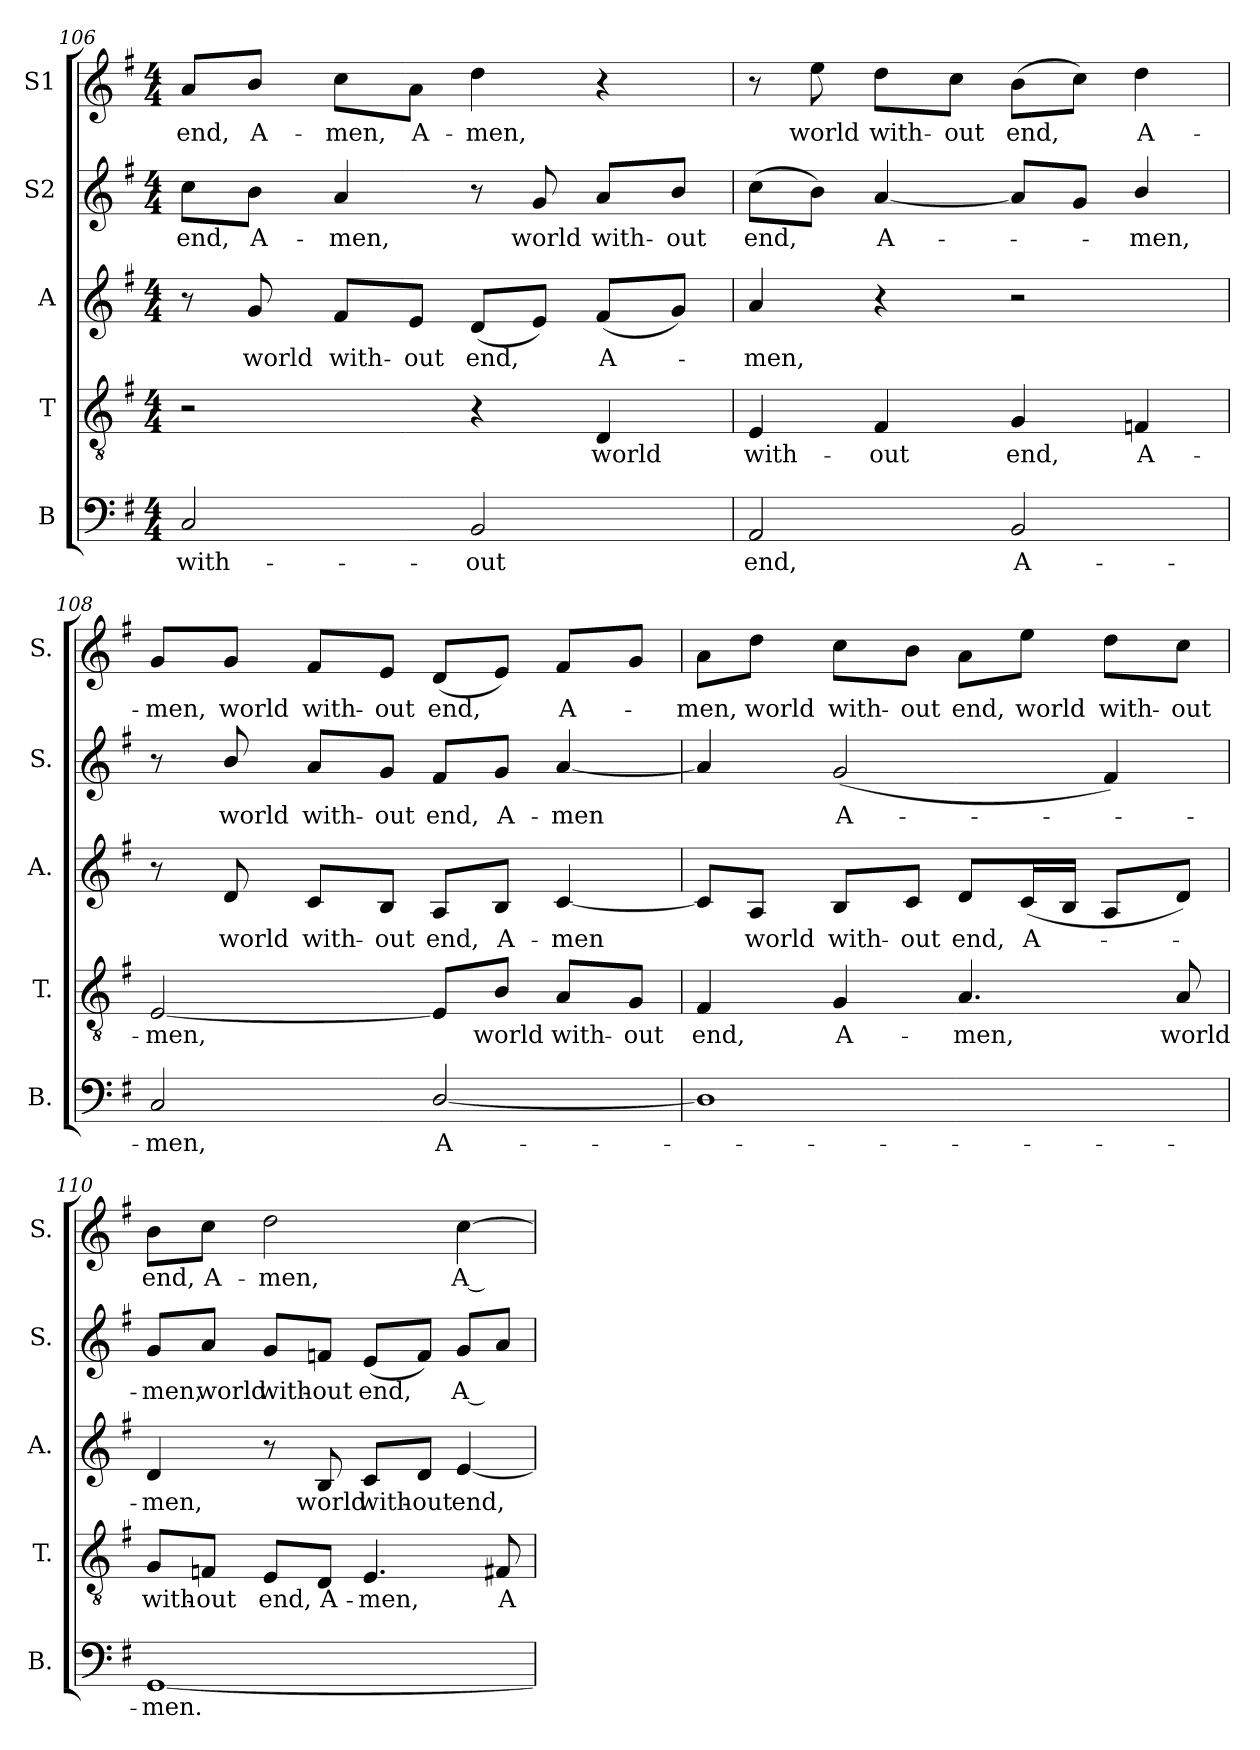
**kern	**text	**kern	**text	**kern	**text	**kern	**text	**kern	**text
*part5	*part5	*part4	*part4	*part3	*part3	*part2	*part2	*part1	*part1
*staff5	*staff5	*staff4	*staff4	*staff3	*staff3	*staff2	*staff2	*staff1	*staff1
*I"B	*	*I"T	*	*I"A	*	*I"S2	*	*I"S1	*
*I'B.	*	*I'T.	*	*I'A.	*	*I'S.	*	*I'S.	*
!!LO:PB:g=z
*clefF4	*	*clefGv2	*	*clefG2	*	*clefG2	*	*clefG2	*
*	*	*ITrd7c12	*	*	*	*	*	*	*
*k[f#]	*	*k[f#]	*	*k[f#]	*	*k[f#]	*	*k[f#]	*
*G:	*	*G:	*	*G:	*	*G:	*	*G:	*
*M4/4	*	*M4/4	*	*M4/4	*	*M4/4	*	*M4/4	*
=106	=106	=106	=106	=106	=106	=106	=106	=106	=106
!	!LO:LY:b:color=#000000	!	!	!	!	!	!	!	!
!	!	!	!	!	!	!	!LO:LY:b:color=#000000	!	!
!	!	!	!	!	!	!	!	!	!LO:LY:b:color=#000000
2Ci/	with-	2r	.	8r	.	8cci\L	end,	8ai/L	end,
!	!	!	!	!	!LO:LY:b:color=#000000	!	!	!	!
!	!	!	!	!	!	!	!LO:LY:b:color=#000000	!	!
!	!	!	!	!	!	!	!	!	!LO:LY:b:color=#000000
.	.	.	.	8gi/	world	8bi\J	A-	8bi/J	A-
!	!	!	!	!	!LO:LY:b:color=#000000	!	!	!	!
!	!	!	!	!	!	!	!LO:LY:b:color=#000000	!	!
!	!	!	!	!	!	!	!	!	!LO:LY:b:color=#000000
.	.	.	.	8f#i/L	with-	4ai/	-men,	8cci\L	-men,
!	!	!	!	!	!LO:LY:b:color=#000000	!	!	!	!
!	!	!	!	!	!	!	!	!	!LO:LY:b:color=#000000
.	.	.	.	8ei/J	-out	.	.	8ai\J	A-
!	!LO:LY:b:color=#000000	!	!	!	!	!	!	!	!
!	!	!	!	!	!LO:LY:b:color=#000000	!	!	!	!
!	!	!	!	!	!	!	!	!	!LO:LY:b:color=#000000
2BBi/	-out	4r	.	(8di/L	end,	8r	.	4ddi\	-men,
!	!	!	!	!	!	!	!LO:LY:b:color=#000000	!	!
.	.	.	.	8ei/J)	.	8gi/	world	.	.
!	!	!	!LO:LY:b:color=#000000	!	!	!	!	!	!
!	!	!	!	!	!LO:LY:b:color=#000000	!	!	!	!
!	!	!	!	!	!	!	!LO:LY:b:color=#000000	!	!
.	.	4DDi/	world	(8f#i/L	A-	8ai/L	with-	4r	.
!	!	!	!	!	!	!	!LO:LY:b:color=#000000	!	!
.	.	.	.	8gi/J)	.	8bi/J	-out	.	.
=107	=107	=107	=107	=107	=107	=107	=107	=107	=107
!	!LO:LY:b:color=#000000	!	!	!	!	!	!	!	!
!	!	!	!LO:LY:b:color=#000000	!	!	!	!	!	!
!	!	!	!	!	!LO:LY:b:color=#000000	!	!	!	!
!	!	!	!	!	!	!	!LO:LY:b:color=#000000	!	!
2AAi/	end,	4EEi/	with-	4ai/	-men,	(8cci\L	end,	8r	.
!	!	!	!	!	!	!	!	!	!LO:LY:b:color=#000000
.	.	.	.	.	.	8bi\J)	.	8eei\	world
!	!	!	!LO:LY:b:color=#000000	!	!	!	!	!	!
!	!	!	!	!	!	!	!LO:LY:b:color=#000000	!	!
!	!	!	!	!	!	!	!	!	!LO:LY:b:color=#000000
.	.	4FF#i/	-out	4r	.	[4ai/	A-	8ddi\L	with-
!	!	!	!	!	!	!	!	!	!LO:LY:b:color=#000000
.	.	.	.	.	.	.	.	8cci\J	-out
!	!LO:LY:b:color=#000000	!	!	!	!	!	!	!	!
!	!	!	!LO:LY:b:color=#000000	!	!	!	!	!	!
!	!	!	!	!	!	!	!	!	!LO:LY:b:color=#000000
2BBi/	A-	4GGi/	end,	2r	.	8ai/L]	.	(8bi\L	end,
.	.	.	.	.	.	8gi/J	.	8cci\J)	.
!	!	!	!LO:LY:b:color=#000000	!	!	!	!	!	!
!	!	!	!	!	!	!	!LO:LY:b:color=#000000	!	!
!	!	!	!	!	!	!	!	!	!LO:LY:b:color=#000000
.	.	4FFni/	A-	.	.	4bi/	-men,	4ddi\	A-
=108	=108	=108	=108	=108	=108	=108	=108	=108	=108
!	!LO:LY:b:color=#000000	!	!	!	!	!	!	!	!
!	!	!	!LO:LY:b:color=#000000	!	!	!	!	!	!
!	!	!	!	!	!	!	!	!	!LO:LY:b:color=#000000
2Ci/	-men,	[2EEi/	-men,	8r	.	8r	.	8gi/L	-men,
!	!	!	!	!	!LO:LY:b:color=#000000	!	!	!	!
!	!	!	!	!	!	!	!LO:LY:b:color=#000000	!	!
!	!	!	!	!	!	!	!	!	!LO:LY:b:color=#000000
.	.	.	.	8di/	world	8bi/	world	8gi/J	world
!	!	!	!	!	!LO:LY:b:color=#000000	!	!	!	!
!	!	!	!	!	!	!	!LO:LY:b:color=#000000	!	!
!	!	!	!	!	!	!	!	!	!LO:LY:b:color=#000000
.	.	.	.	8ci/L	with-	8ai/L	with-	8f#i/L	with-
!	!	!	!	!	!LO:LY:b:color=#000000	!	!	!	!
!	!	!	!	!	!	!	!LO:LY:b:color=#000000	!	!
!	!	!	!	!	!	!	!	!	!LO:LY:b:color=#000000
.	.	.	.	8Bi/J	-out	8gi/J	-out	8ei/J	-out
!	!LO:LY:b:color=#000000	!	!	!	!	!	!	!	!
!	!	!	!	!	!LO:LY:b:color=#000000	!	!	!	!
!	!	!	!	!	!	!	!LO:LY:b:color=#000000	!	!
!	!	!	!	!	!	!	!	!	!LO:LY:b:color=#000000
[2Di/	A-	8EEi/L]	.	8Ai/L	end,	8f#i/L	end,	(8di/L	end,
!	!	!	!LO:LY:b:color=#000000	!	!	!	!	!	!
!	!	!	!	!	!LO:LY:b:color=#000000	!	!	!	!
!	!	!	!	!	!	!	!LO:LY:b:color=#000000	!	!
.	.	8BBi/J	world	8Bi/J	A-	8gi/J	A-	8ei/J)	.
!	!	!	!LO:LY:b:color=#000000	!	!	!	!	!	!
!	!	!	!	!	!LO:LY:b:color=#000000	!	!	!	!
!	!	!	!	!	!	!	!LO:LY:b:color=#000000	!	!
!	!	!	!	!	!	!	!	!	!LO:LY:b:color=#000000
.	.	8AAi/L	with-	[4ci/	-men	[4ai/	-men	8f#i/L	A-
!	!	!	!LO:LY:b:color=#000000	!	!	!	!	!	!
.	.	8GGi/J	-out	.	.	.	.	8gi/J	.
!!LO:LB:g=z
=109	=109	=109	=109	=109	=109	=109	=109	=109	=109
!	!	!	!LO:LY:b:color=#000000	!	!	!	!	!	!
!	!	!	!	!	!	!	!	!	!LO:LY:b:color=#000000
1Di]	.	4FF#i/	end,	8ci/L]	.	4ai/]	.	8ai\L	-men,
!	!	!	!	!	!LO:LY:b:color=#000000	!	!	!	!
!	!	!	!	!	!	!	!	!	!LO:LY:b:color=#000000
.	.	.	.	8Ai/J	world	.	.	8ddi\J	world
!	!	!	!LO:LY:b:color=#000000	!	!	!	!	!	!
!	!	!	!	!	!LO:LY:b:color=#000000	!	!	!	!
!	!	!	!	!	!	!	!LO:LY:b:color=#000000	!	!
!	!	!	!	!	!	!	!	!	!LO:LY:b:color=#000000
.	.	4GGi/	A-	8Bi/L	with-	(2gi/	A-	8cci\L	with-
!	!	!	!	!	!LO:LY:b:color=#000000	!	!	!	!
!	!	!	!	!	!	!	!	!	!LO:LY:b:color=#000000
.	.	.	.	8ci/J	-out	.	.	8bi\J	-out
!	!	!	!LO:LY:b:color=#000000	!	!	!	!	!	!
!	!	!	!	!	!LO:LY:b:color=#000000	!	!	!	!
!	!	!	!	!	!	!	!	!	!LO:LY:b:color=#000000
.	.	4.AAi/	-men,	8di/L	end,	.	.	8ai\L	end,
!	!	!	!	!	!LO:LY:b:color=#000000	!	!	!	!
!	!	!	!	!	!	!	!	!	!LO:LY:b:color=#000000
.	.	.	.	(16ci/L	A-	.	.	8eei\J	world
.	.	.	.	16Bi/JJ	.	.	.	.	.
!	!	!	!	!	!	!	!	!	!LO:LY:b:color=#000000
.	.	.	.	8Ai/L	.	4f#i/)	.	8ddi\L	with-
!	!	!	!LO:LY:b:color=#000000	!	!	!	!	!	!
!	!	!	!	!	!	!	!	!	!LO:LY:b:color=#000000
.	.	8AAi/	world	8di/J)	.	.	.	8cci\J	-out
=110	=110	=110	=110	=110	=110	=110	=110	=110	=110
!	!LO:LY:b:color=#000000	!	!	!	!	!	!	!	!
!	!	!	!LO:LY:b:color=#000000	!	!	!	!	!	!
!	!	!	!	!	!LO:LY:b:color=#000000	!	!	!	!
!	!	!	!	!	!	!	!LO:LY:b:color=#000000	!	!
!	!	!	!	!	!	!	!	!	!LO:LY:b:color=#000000
[1GGi	-men.	8GGi/L	with-	4di/	-men,	8gi/L	-men,	8bi\L	end,
!	!	!	!LO:LY:b:color=#000000	!	!	!	!	!	!
!	!	!	!	!	!	!	!LO:LY:b:color=#000000	!	!
!	!	!	!	!	!	!	!	!	!LO:LY:b:color=#000000
.	.	8FFni/J	-out	.	.	8ai/J	world	8cci\J	A-
!	!	!	!LO:LY:b:color=#000000	!	!	!	!	!	!
!	!	!	!	!	!	!	!LO:LY:b:color=#000000	!	!
!	!	!	!	!	!	!	!	!	!LO:LY:b:color=#000000
.	.	8EEi/L	end,	8r	.	8gi/L	with-	2ddi\	-men,
!	!	!	!LO:LY:b:color=#000000	!	!	!	!	!	!
!	!	!	!	!	!LO:LY:b:color=#000000	!	!	!	!
!	!	!	!	!	!	!	!LO:LY:b:color=#000000	!	!
.	.	8DDi/J	A-	8Bi/	world	8fni/J	-out	.	.
!	!	!	!LO:LY:b:color=#000000	!	!	!	!	!	!
!	!	!	!	!	!LO:LY:b:color=#000000	!	!	!	!
!	!	!	!	!	!	!	!LO:LY:b:color=#000000	!	!
.	.	4.EEi/	-men,	8ci/L	with-	(8ei/L	end,	.	.
!	!	!	!	!	!LO:LY:b:color=#000000	!	!	!	!
.	.	.	.	8di/J	-out	8fi/J)	.	.	.
!	!	!	!	!	!LO:LY:b:color=#000000	!	!	!	!
!	!	!	!	!	!	!	!LO:LY:b:color=#000000	!	!
!	!	!	!	!	!	!	!	!	!LO:LY:b:color=#000000
.	.	.	.	[4ei/	end,	8gi/L	A --	[4cci\	A --
!	!	!	!LO:LY:b:color=#000000	!	!	!	!	!	!
.	.	8FF#Xi/	A-	.	.	8ai/J	.	.	.
=	=	=	=	=	=	=	=	=	=
*-	*-	*-	*-	*-	*-	*-	*-	*-	*-
